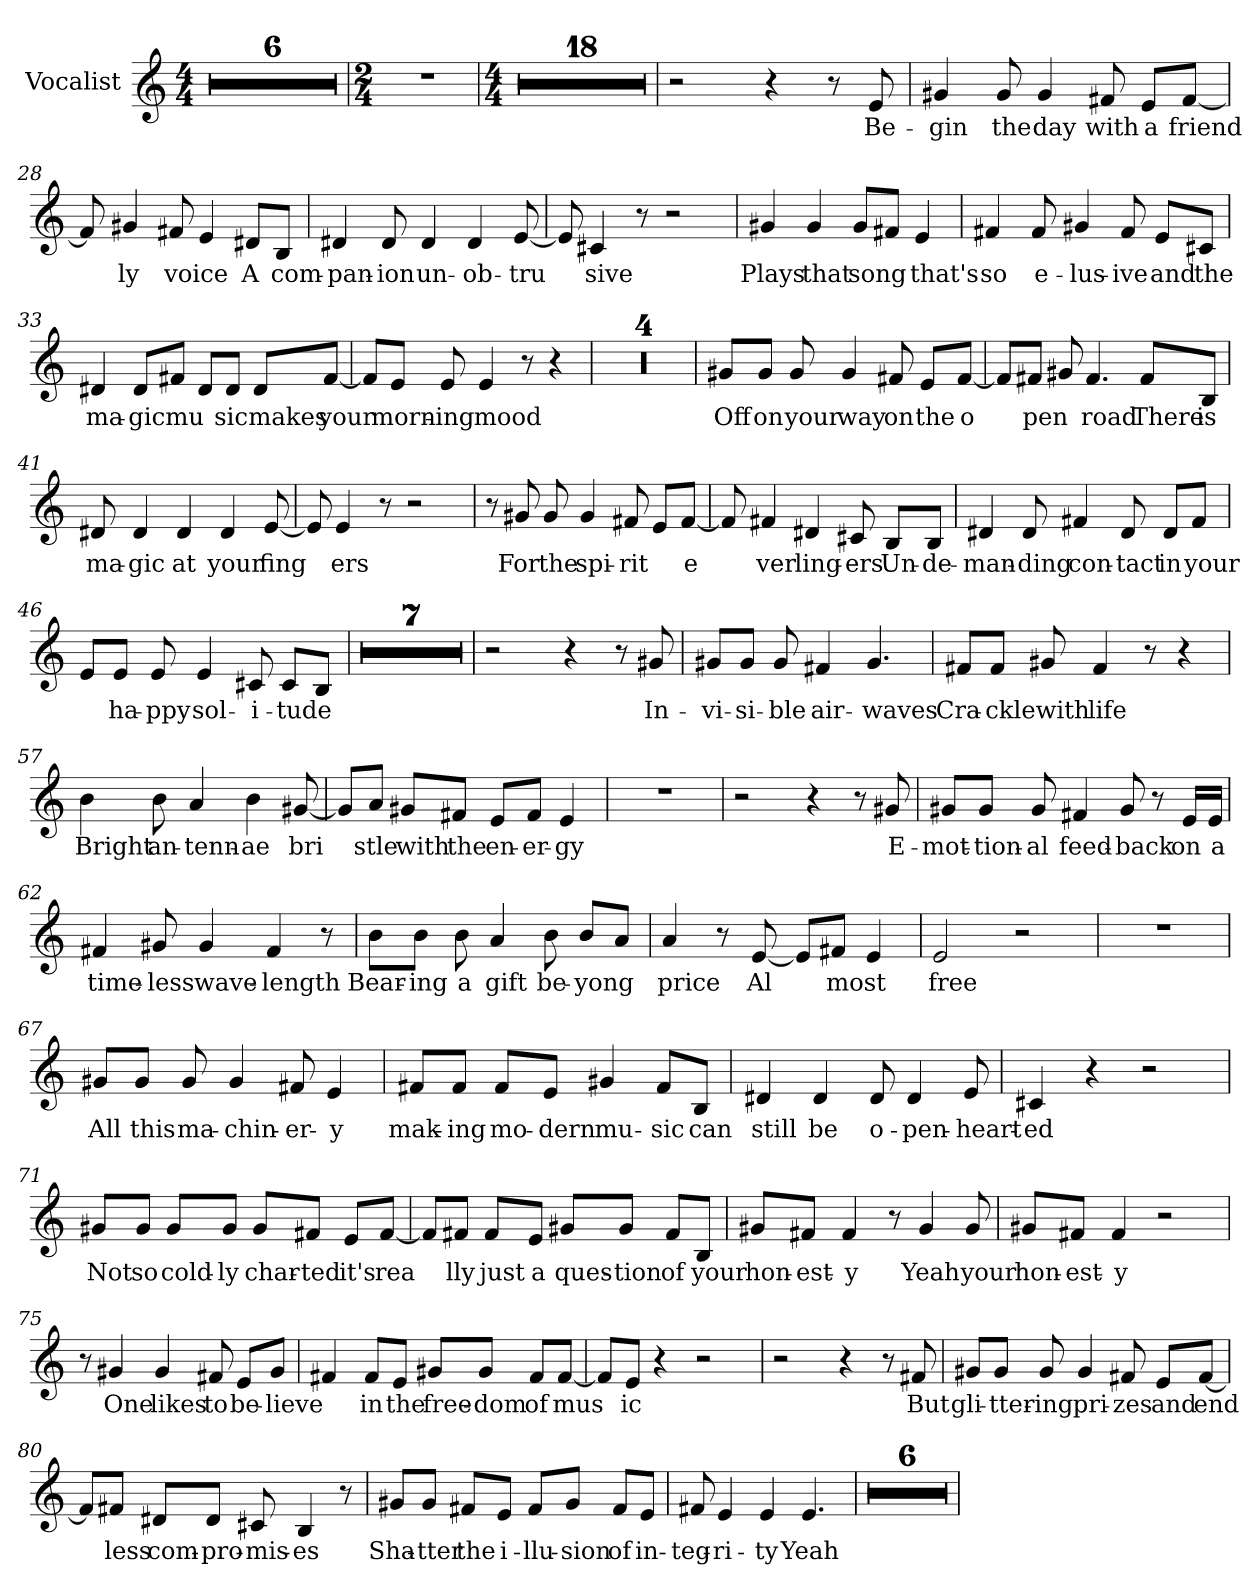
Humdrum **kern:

**kern	**text
*part1	*part1
*staff1	*staff1
*I"Vocalist	*
*clefG2	*
*M4/4	*
=1	=1
1r	.
=2	=2
1r	.
=3	=3
1r	.
=4	=4
1r	.
=5	=5
1r	.
=6	=6
1r	.
=7	=7
*M2/4	*
2r	.
=8	=8
*M4/4	*
1r	.
=9	=9
1r	.
=10	=10
1r	.
=11	=11
1r	.
=12	=12
1r	.
=13	=13
1r	.
=14	=14
1r	.
=15	=15
1r	.
=16	=16
1r	.
=17	=17
1r	.
=18	=18
1r	.
=19	=19
1r	.
=20	=20
1r	.
=21	=21
1r	.
=22	=22
1r	.
=23	=23
1r	.
=24	=24
1r	.
=25	=25
1r	.
=26	=26
2r	.
4r	.
8r	.
8e	Be-
=27	=27
4g#X	-gin
8g#	the
4g#	day
8f#X	with
8e/L	a
[8f#/J	friend-
=28	=28
8f#]	_
4g#X	-ly
8f#X	voice
4e	_
8d#X/L	A
8B/J	com-
=29	=29
4d#X	-pan-
8d#	-ion
4d#	un-
4d#	-ob-
[8e	-tru-
=30	=30
8e]	_
4c#X	-sive
8r	.
2r	.
=31	=31
4g#X	Plays
4g#	that
8g#/L	song
8f#X/J	_
4e	that's
=32	=32
4f#X	so
8f#	e-
4g#X	-lus-
8f#	-ive
8e/L	and
8c#X/J	the
=33	=33
4d#X	ma-
8d#/L	-gic
8f#X/J	mu-
8d#/L	_
8d#/J	-sic
8d#/L	makes
[8f#/J	your
=34	=34
8f#/L]	_
8e/J	morn-
8e	-ing
4e	mood
8r	.
4r	.
=35	=35
1r	.
=36	=36
1r	.
=37	=37
1r	.
=38	=38
1r	.
=39	=39
8g#X/L	Off
8g#/J	on
8g#	your
4g#	way
8f#X	on
8e/L	the
[8f#/J	o-
=40	=40
8f#/L]	_
8f#X/J	-pen
8g#X	_
4.f#	road
8f#/L	There
8B/J	is
=41	=41
8d#X	ma-
4d#	-gic
4d#	at
4d#	your
[8e	fing-
=42	=42
8e]	_
4e	-ers
8r	.
2r	.
=43	=43
8r	.
8g#X	For
8g#	the
4g#	spi-
8f#X	-rit
8e/L	_
[8f#/J	e-
=44	=44
8f#]	_
4f#X	-ver
4d#X	ling-
8c#X	-ers
8B/L	Un-
8B/J	-de-
=45	=45
4d#X	-man-
8d#	-ding
4f#X	con-
8d#	-tact
8d#/L	in
8f#/J	your
=46	=46
8e/L	_
8e/J	ha-
8e	-ppy
4e	sol-
8c#X	-i-
8c#/L	-tude
8B/J	_
=47	=47
1r	.
=48	=48
1r	.
=49	=49
1r	.
=50	=50
1r	.
=51	=51
1r	.
=52	=52
1r	.
=53	=53
1r	.
=54	=54
2r	.
4r	.
8r	.
8g#X	In-
=55	=55
8g#X/L	-vi-
8g#/J	-si-
8g#	-ble
4f#X	air-
4.g#	-waves
=56	=56
8f#X/L	Cra-
8f#/J	-ckle
8g#X	with
4f#	life
8r	.
4r	.
=57	=57
4b	Bright
8b	an-
4a	-tenn-
4b	-ae
[8g#X	bri-
=58	=58
8g#/L]	_
8a/J	-stle
8g#X/L	with
8f#X/J	the
8e/L	en-
8f#/J	-er-
4e	-gy
=59	=59
1r	.
=60	=60
2r	.
4r	.
8r	.
8g#X	E-
=61	=61
8g#X/L	-mot-
8g#/J	-tion-
8g#	-al
4f#X	feed-
8g#	-back
8r	.
16e/LL	on
16e/JJ	a
=62	=62
4f#X	time-
8g#X	-less
4g#	wave-
4f#	-length
8r	.
=63	=63
8b\L	Bear-
8b\J	-ing
8b	a
4a	gift
8b	be-
8b/L	-yong
8a/J	_
=64	=64
4a	price
8r	.
[8e	Al-
8e/L]	_
8f#X/J	-most
4e	_
=65	=65
2e	free
2r	.
=66	=66
1r	.
=67	=67
8g#X/L	All
8g#/J	this
8g#	ma-
4g#	-chin-
8f#X	-er-
4e	-y
=68	=68
8f#X/L	mak-
8f#/J	-ing
8f#/L	mo-
8e/J	-dern
4g#X	mu-
8f#/L	-sic
8B/J	can
=69	=69
4d#X	still
4d#	be
8d#	o-
4d#	-pen-
8e	-heart-
=70	=70
4c#X	-ed
4r	.
2r	.
=71	=71
8g#X/L	Not
8g#/J	so
8g#/L	cold-
8g#/J	-ly
8g#/L	char-
8f#X/J	-ted
8e/L	it's
[8f#/J	rea-
=72	=72
8f#/L]	_
8f#X/J	-lly
8f#/L	just
8e/J	a
8g#X/L	ques-
8g#/J	-tion
8f#/L	of
8B/J	your
=73	=73
8g#X/L	hon-
8f#X/J	-est-
4f#	-y
8r	.
4g#	Yeah
8g#	your
=74	=74
8g#X/L	hon-
8f#X/J	-est-
4f#	-y
2r	.
=75	=75
8r	.
4g#X	One
4g#	likes
8f#X	to
8e/L	be-
8g#/J	-lieve
=76	=76
4f#X	_
8f#/L	in
8e/J	the
8g#X/L	free-
8g#/J	-dom
8f#/L	of
[8f#/J	mus-
=77	=77
8f#/L]	_
8e/J	-ic
4r	.
2r	.
=78	=78
2r	.
4r	.
8r	.
8f#X	But
=79	=79
8g#X/L	gli-
8g#/J	-tter-
8g#	-ing
4g#	pri-
8f#X	-zes
8e/L	and
[8f#/J	end-
=80	=80
8f#/L]	_
8f#X/J	-less
8d#X/L	com-
8d#/J	-pro-
8c#X	-mis-
4B	-es
8r	.
=81	=81
8g#X/L	Sha-
8g#/J	-tter
8f#X/L	the
8e/J	i-
8f#/L	-llu-
8g#/J	-sion
8f#/L	of
8e/J	in-
=82	=82
8f#X	-teg-
4e	-ri-
4e	-ty
4.e	Yeah
=83	=83
1r	.
=84	=84
1r	.
=85	=85
1r	.
=86	=86
1r	.
=87	=87
1r	.
=88	=88
1r	.
=	=
*-	*-
